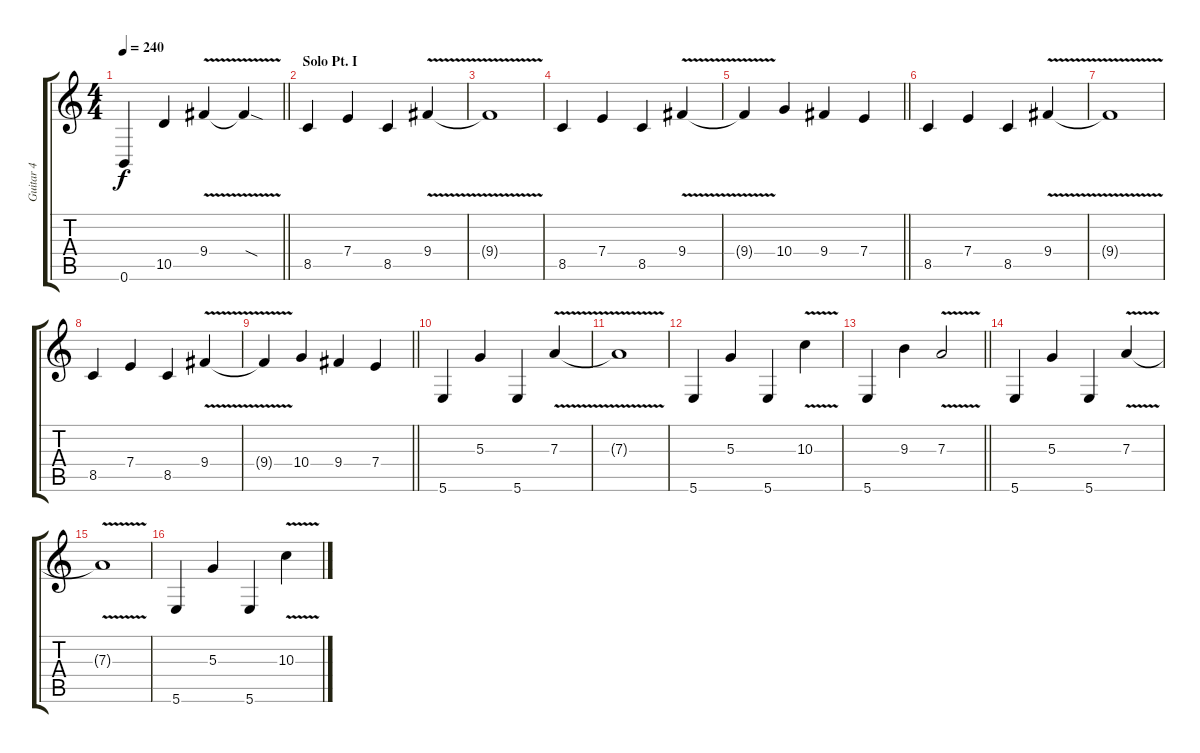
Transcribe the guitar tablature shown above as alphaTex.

\track ("Guitar 4" "Guitar 4") {instrument distortionguitar}
\staff {score tabs}
\tuning (B3 Gb3 D3 A2 E2 B1) {hide}
\ts (4 4)
\tempo 240
\clef g2
\barLineRight lightlight
\ks c
0.6.4{dy f} 10.5.4 9.4{v}.4 9.4{sod t}.4 |
\section ("" "Solo Pt. I")
8.5.4{balance 16} 7.4.4 8.5.4 9.4{v}.4 |
9.4{t}.1 |
8.5.4 7.4.4 8.5.4 9.4{v}.4 |
\barLineRight lightlight
9.4{t}.4 10.4.4 9.4.4 7.4.4 |
8.5.4 7.4.4 8.5.4 9.4{v}.4 |
9.4{t}.1 |
8.5.4 7.4.4 8.5.4 9.4{v}.4 |
\barLineRight lightlight
9.4{t}.4 10.4.4 9.4.4 7.4.4 |
5.6.4 5.3.4 5.6.4 7.3{v}.4 |
7.3{t}.1 |
5.6.4 5.3.4 5.6.4 10.3{v}.4 |
\barLineRight lightlight
5.6.4 9.3.4 7.3{v}.2 |
5.6.4 5.3.4 5.6.4 7.3{v}.4 |
7.3{t}.1 |
5.6.4 5.3.4 5.6.4 10.3{v}.4
